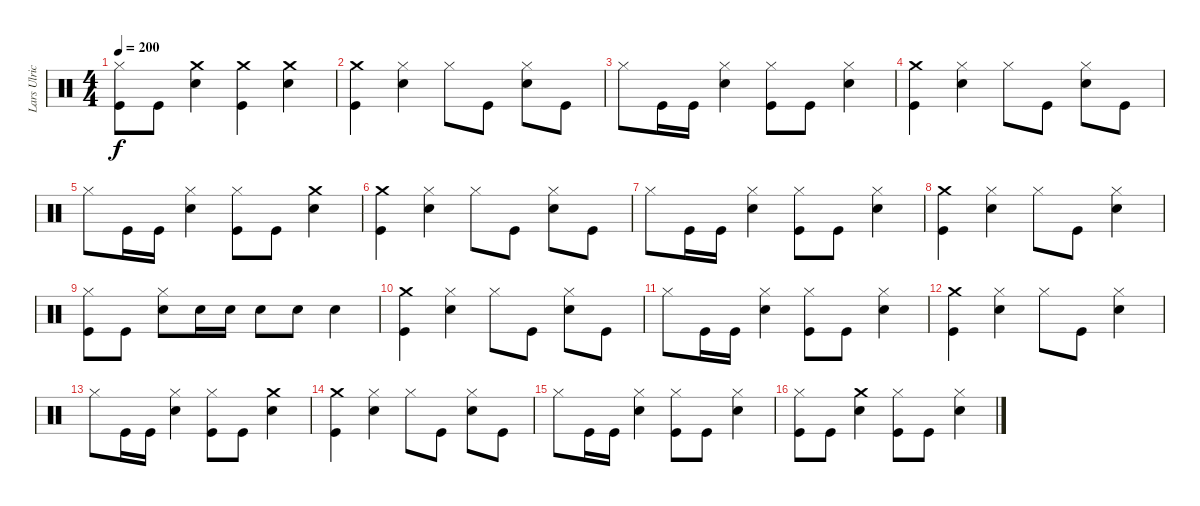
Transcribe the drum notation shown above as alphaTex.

\track ("Lars Ulrich (Drums)" "Lars Ulric") {instrument percussion}
\staff {score}
\articulation defaults
\ts (4 4)
\tempo 200
\clef neutral
\ks c
("Kick (hit)" "Hi-Hat (closed)").8{dy f} "Kick (hit)".8 ("Crash medium (hit)" "Snare (hit) 2").4 ("Kick (hit)" "Crash medium (hit)").4 ("Snare (hit) 2" "Crash medium (hit)").4 |
("Kick (hit)" "Crash medium (hit)").4 ("Snare (hit) 2" "Hi-Hat (closed)").4 "Hi-Hat (closed)".8 "Kick (hit)".8 ("Snare (hit) 2" "Hi-Hat (closed)").8 "Kick (hit)".8 |
"Hi-Hat (closed)".8 "Kick (hit)".16 "Kick (hit)".16 ("Snare (hit) 2" "Hi-Hat (closed)").4 ("Kick (hit)" "Hi-Hat (closed)").8 "Kick (hit)".8 ("Snare (hit) 2" "Hi-Hat (closed)").4 |
("Kick (hit)" "Crash medium (hit)").4 ("Hi-Hat (closed)" "Snare (hit) 2").4 "Hi-Hat (closed)".8 "Kick (hit)".8 ("Snare (hit) 2" "Hi-Hat (closed)").8 "Kick (hit)".8 |
"Hi-Hat (closed)".8 "Kick (hit)".16 "Kick (hit)".16 ("Snare (hit) 2" "Hi-Hat (closed)").4 ("Kick (hit)" "Hi-Hat (closed)").8 "Kick (hit)".8 ("Crash medium (hit)" "Snare (hit) 2").4 |
("Kick (hit)" "Crash medium (hit)").4 ("Hi-Hat (closed)" "Snare (hit) 2").4 "Hi-Hat (closed)".8 "Kick (hit)".8 ("Snare (hit) 2" "Hi-Hat (closed)").8 "Kick (hit)".8 |
"Hi-Hat (closed)".8 "Kick (hit)".16 "Kick (hit)".16 ("Snare (hit) 2" "Hi-Hat (closed)").4 ("Kick (hit)" "Hi-Hat (closed)").8 "Kick (hit)".8 ("Snare (hit) 2" "Hi-Hat (closed)").4 |
("Kick (hit)" "Crash medium (hit)").4 ("Hi-Hat (closed)" "Snare (hit) 2").4 "Hi-Hat (closed)".8 "Kick (hit)".8 ("Snare (hit) 2" "Hi-Hat (closed)").4 |
("Kick (hit)" "Hi-Hat (closed)").8 "Kick (hit)".8 ("Snare (hit) 2" "Hi-Hat (closed)").8 "Snare (hit) 2".16 "Snare (hit) 2".16 "Snare (hit) 2".8 "Snare (hit) 2".8 "Snare (hit) 2".4 |
("Kick (hit)" "Crash medium (hit)").4 ("Hi-Hat (closed)" "Snare (hit) 2").4 "Hi-Hat (closed)".8 "Kick (hit)".8 ("Snare (hit) 2" "Hi-Hat (closed)").8 "Kick (hit)".8 |
"Hi-Hat (closed)".8 "Kick (hit)".16 "Kick (hit)".16 ("Snare (hit) 2" "Hi-Hat (closed)").4 ("Kick (hit)" "Hi-Hat (closed)").8 "Kick (hit)".8 ("Snare (hit) 2" "Hi-Hat (closed)").4 |
("Kick (hit)" "Crash medium (hit)").4 ("Hi-Hat (closed)" "Snare (hit) 2").4 "Hi-Hat (closed)".8 "Kick (hit)".8 ("Snare (hit) 2" "Hi-Hat (closed)").4 |
"Hi-Hat (closed)".8 "Kick (hit)".16 "Kick (hit)".16 ("Snare (hit) 2" "Hi-Hat (closed)").4 ("Kick (hit)" "Hi-Hat (closed)").8 "Kick (hit)".8 ("Crash medium (hit)" "Snare (hit) 2").4 |
("Kick (hit)" "Crash medium (hit)").4 ("Hi-Hat (closed)" "Snare (hit) 2").4 "Hi-Hat (closed)".8 "Kick (hit)".8 ("Snare (hit) 2" "Hi-Hat (closed)").8 "Kick (hit)".8 |
"Hi-Hat (closed)".8 "Kick (hit)".16 "Kick (hit)".16 ("Snare (hit) 2" "Hi-Hat (closed)").4 ("Kick (hit)" "Hi-Hat (closed)").8 "Kick (hit)".8 ("Snare (hit) 2" "Hi-Hat (closed)").4 |
("Kick (hit)" "Hi-Hat (closed)").8 "Kick (hit)".8 ("Snare (hit) 2" "Crash medium (hit)").4 ("Kick (hit)" "Hi-Hat (closed)").8 "Kick (hit)".8 ("Snare (hit) 2" "Hi-Hat (closed)").4
